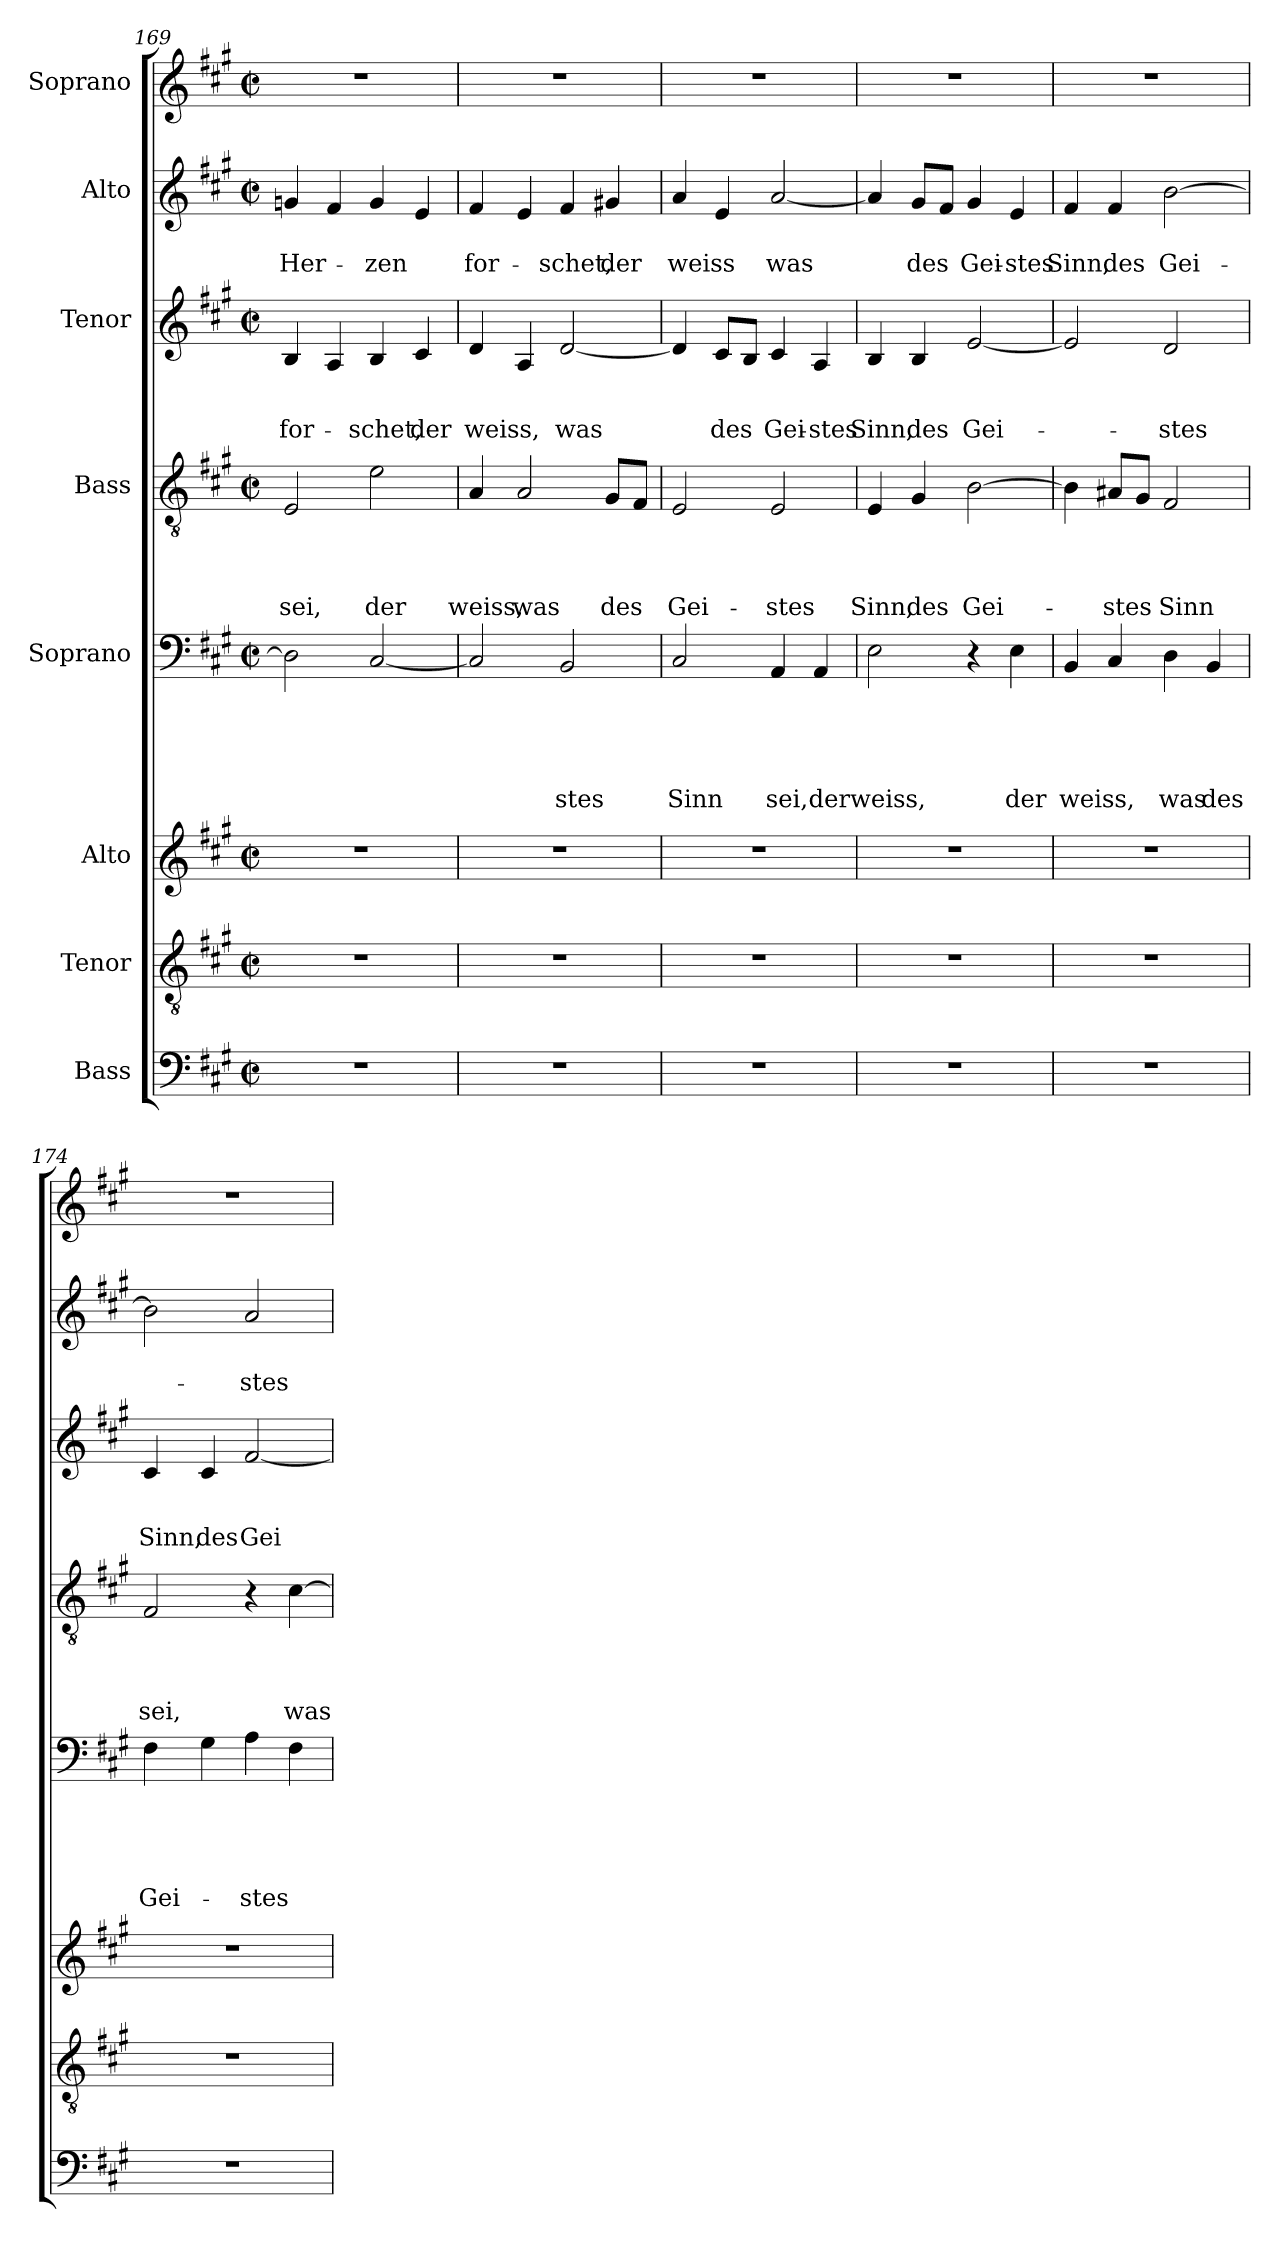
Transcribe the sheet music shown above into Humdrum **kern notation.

**kern	**kern	**kern	**kern	**text	**text	**text	**text	**text	**kern	**text	**text	**text	**text	**kern	**text	**text	**text	**kern	**text	**text	**kern
*part8	*part7	*part6	*part5	*part5	*part5	*part5	*part5	*part5	*part4	*part4	*part4	*part4	*part4	*part3	*part3	*part3	*part3	*part2	*part2	*part2	*part1
*staff8	*staff7	*staff6	*staff5	*staff5	*staff5	*staff5	*staff5	*staff5	*staff4	*staff4	*staff4	*staff4	*staff4	*staff3	*staff3	*staff3	*staff3	*staff2	*staff2	*staff2	*staff1
*I"Bass	*I"Tenor	*I"Alto	*I"Soprano	*	*	*	*	*	*I"Bass	*	*	*	*	*I"Tenor	*	*	*	*I"Alto	*	*	*I"Soprano
*clefF4	*clefGv2	*clefG2	*clefF4	*	*	*	*	*	*clefGv2	*	*	*	*	*clefG2	*	*	*	*clefG2	*	*	*clefG2
*k[f#c#g#]	*k[f#c#g#]	*k[f#c#g#]	*k[f#c#g#]	*	*	*	*	*	*k[f#c#g#]	*	*	*	*	*k[f#c#g#]	*	*	*	*k[f#c#g#]	*	*	*k[f#c#g#]
*A:	*A:	*A:	*A:	*	*	*	*	*	*A:	*	*	*	*	*A:	*	*	*	*A:	*	*	*A:
*M2/2	*M2/2	*M2/2	*M2/2	*	*	*	*	*	*M2/2	*	*	*	*	*M2/2	*	*	*	*M2/2	*	*	*M2/2
*met(c|)	*met(c|)	*met(c|)	*met(c|)	*	*	*	*	*	*met(c|)	*	*	*	*	*met(c|)	*	*	*	*met(c|)	*	*	*met(c|)
=169	=169	=169	=169	=169	=169	=169	=169	=169	=169	=169	=169	=169	=169	=169	=169	=169	=169	=169	=169	=169	=169
!	!	!	!	!	!	!	!	!	!	!	!	!	!LO:LY:b	!	!	!	!LO:LY:b	!	!	!LO:LY:b	!
1r	1r	1r	2D\]	.	.	.	.	.	2E/	.	.	.	sei,	4B/	.	.	for-	4gn/	.	Her-	1r
.	.	.	.	.	.	.	.	.	.	.	.	.	.	4A/	.	.	.	4f#/	.	.	.
!	!	!	!	!	!	!	!	!	!	!	!	!	!LO:LY:b	!	!	!	!LO:LY:b	!	!	!LO:LY:b	!
.	.	.	[<2C#/	.	.	.	.	.	2e\	.	.	.	der	4B/	.	.	-schet,	4g/	.	-zen	.
!	!	!	!	!	!	!	!	!	!	!	!	!	!	!	!	!	!LO:LY:b	!	!	!	!
.	.	.	.	.	.	.	.	.	.	.	.	.	.	4c#/	.	.	der	4e/	.	.	.
=170	=170	=170	=170	=170	=170	=170	=170	=170	=170	=170	=170	=170	=170	=170	=170	=170	=170	=170	=170	=170	=170
!	!	!	!	!	!	!	!	!	!	!	!	!	!LO:LY:b	!	!	!	!LO:LY:b	!	!	!LO:LY:b	!
1r	1r	1r	2C#/]	.	.	.	.	.	4A/	.	.	.	weiss,	4d/	.	.	weiss,	4f#/	.	for-	1r
!	!	!	!	!	!	!	!	!	!	!	!	!	!LO:LY:b	!	!	!	!	!	!	!	!
.	.	.	.	.	.	.	.	.	2A/	.	.	.	was	4A/	.	.	.	4e/	.	.	.
!	!	!	!	!	!	!	!	!LO:LY:b	!	!	!	!	!	!	!	!	!LO:LY:b	!	!	!LO:LY:b	!
.	.	.	2BB/	.	.	.	.	-stes	.	.	.	.	.	[<2d/	.	.	was	4f#/	.	-schet,	.
!	!	!	!	!	!	!	!	!	!	!	!	!	!LO:LY:b	!	!	!	!	!	!	!LO:LY:b	!
.	.	.	.	.	.	.	.	.	8G#/L	.	.	.	des	.	.	.	.	4g#X/	.	der	.
.	.	.	.	.	.	.	.	.	8F#/J	.	.	.	.	.	.	.	.	.	.	.	.
=171	=171	=171	=171	=171	=171	=171	=171	=171	=171	=171	=171	=171	=171	=171	=171	=171	=171	=171	=171	=171	=171
!	!	!	!	!	!	!	!	!LO:LY:b	!	!	!	!	!LO:LY:b	!	!	!	!	!	!	!LO:LY:b	!
1r	1r	1r	2C#/	.	.	.	.	Sinn	2E/	.	.	.	Gei-	4d/]	.	.	.	4a/	.	weiss	1r
!	!	!	!	!	!	!	!	!	!	!	!	!	!	!	!	!	!LO:LY:b	!	!	!	!
.	.	.	.	.	.	.	.	.	.	.	.	.	.	8c#/L	.	.	des	4e/	.	.	.
.	.	.	.	.	.	.	.	.	.	.	.	.	.	8B/J	.	.	.	.	.	.	.
!	!	!	!	!	!	!	!	!LO:LY:b	!	!	!	!	!LO:LY:b	!	!	!	!LO:LY:b	!	!	!LO:LY:b	!
.	.	.	4AA/	.	.	.	.	sei,	2E/	.	.	.	-stes	4c#/	.	.	Gei-	[<2a/	.	was	.
!	!	!	!	!	!	!	!	!LO:LY:b	!	!	!	!	!	!	!	!	!LO:LY:b:rj	!	!	!	!
.	.	.	4AA/	.	.	.	.	derweiss,	.	.	.	.	.	4A/	.	.	-stes	.	.	.	.
=172	=172	=172	=172	=172	=172	=172	=172	=172	=172	=172	=172	=172	=172	=172	=172	=172	=172	=172	=172	=172	=172
!	!	!	!	!	!	!	!	!	!	!	!	!	!LO:LY:b	!	!	!	!LO:LY:b	!	!	!	!
1r	1r	1r	2E\	.	.	.	.	.	4E/	.	.	.	Sinn,	4B/	.	.	Sinn,	4a/]	.	.	1r
!	!	!	!	!	!	!	!	!	!	!	!	!	!LO:LY:b	!	!	!	!LO:LY:b	!	!	!LO:LY:b	!
.	.	.	.	.	.	.	.	.	4G#/	.	.	.	des	4B/	.	.	des	8g#/L	.	des	.
.	.	.	.	.	.	.	.	.	.	.	.	.	.	.	.	.	.	8f#/J	.	.	.
!	!	!	!	!	!	!	!	!	!	!	!	!	!LO:LY:b	!	!	!	!LO:LY:b	!	!	!LO:LY:b	!
.	.	.	4r	.	.	.	.	.	[>2B\	.	.	.	Gei-	[<2e/	.	.	Gei-	4g#/	.	Gei-	.
!	!	!	!	!	!	!	!	!LO:LY:b	!	!	!	!	!	!	!	!	!	!	!	!LO:LY:b:rj	!
.	.	.	4E\	.	.	.	.	der	.	.	.	.	.	.	.	.	.	4e/	.	-stes	.
=173	=173	=173	=173	=173	=173	=173	=173	=173	=173	=173	=173	=173	=173	=173	=173	=173	=173	=173	=173	=173	=173
!	!	!	!	!	!	!	!	!LO:LY:b	!	!	!	!	!	!	!	!	!	!	!	!LO:LY:b	!
1r	1r	1r	4BB/	.	.	.	.	weiss,	4B\]	.	.	.	.	2e/]	.	.	.	4f#/	.	Sinn,	1r
!	!	!	!	!	!	!	!	!	!	!	!	!	!LO:LY:b	!	!	!	!	!	!	!LO:LY:b	!
.	.	.	4C#/	.	.	.	.	.	8A#X/L	.	.	.	-stes	.	.	.	.	4f#/	.	des	.
.	.	.	.	.	.	.	.	.	8G#/J	.	.	.	.	.	.	.	.	.	.	.	.
!	!	!	!	!	!	!	!	!LO:LY:b	!	!	!	!	!LO:LY:b	!	!	!	!LO:LY:b	!	!	!LO:LY:b	!
.	.	.	4D\	.	.	.	.	was	2F#/	.	.	.	Sinn	2d/	.	.	-stes	[>2b\	.	Gei-	.
!	!	!	!	!	!	!	!	!LO:LY:b	!	!	!	!	!	!	!	!	!	!	!	!	!
.	.	.	4BB/	.	.	.	.	des	.	.	.	.	.	.	.	.	.	.	.	.	.
!!LO:PB:g=z
=174	=174	=174	=174	=174	=174	=174	=174	=174	=174	=174	=174	=174	=174	=174	=174	=174	=174	=174	=174	=174	=174
!	!	!	!	!	!	!	!	!LO:LY:b	!	!	!	!	!LO:LY:b	!	!	!	!LO:LY:b	!	!	!	!
1r	1r	1r	4F#\	.	.	.	.	Gei-	2F#/	.	.	.	sei,	4c#/	.	.	Sinn,	2b\]	.	.	1r
!	!	!	!	!	!	!	!	!	!	!	!	!	!	!	!	!	!LO:LY:b	!	!	!	!
.	.	.	4G#\	.	.	.	.	.	.	.	.	.	.	4c#/	.	.	des	.	.	.	.
!	!	!	!	!	!	!	!	!LO:LY:b	!	!	!	!	!	!	!	!	!LO:LY:b	!	!	!LO:LY:b	!
.	.	.	4A\	.	.	.	.	-stes	4r	.	.	.	.	[<2f#/	.	.	Gei-	2a/	.	-stes	.
!	!	!	!	!	!	!	!	!	!	!	!	!	!LO:LY:b	!	!	!	!	!	!	!	!
.	.	.	4F#\	.	.	.	.	.	[>4c#\	.	.	.	was	.	.	.	.	.	.	.	.
=	=	=	=	=	=	=	=	=	=	=	=	=	=	=	=	=	=	=	=	=	=
*-	*-	*-	*-	*-	*-	*-	*-	*-	*-	*-	*-	*-	*-	*-	*-	*-	*-	*-	*-	*-	*-
